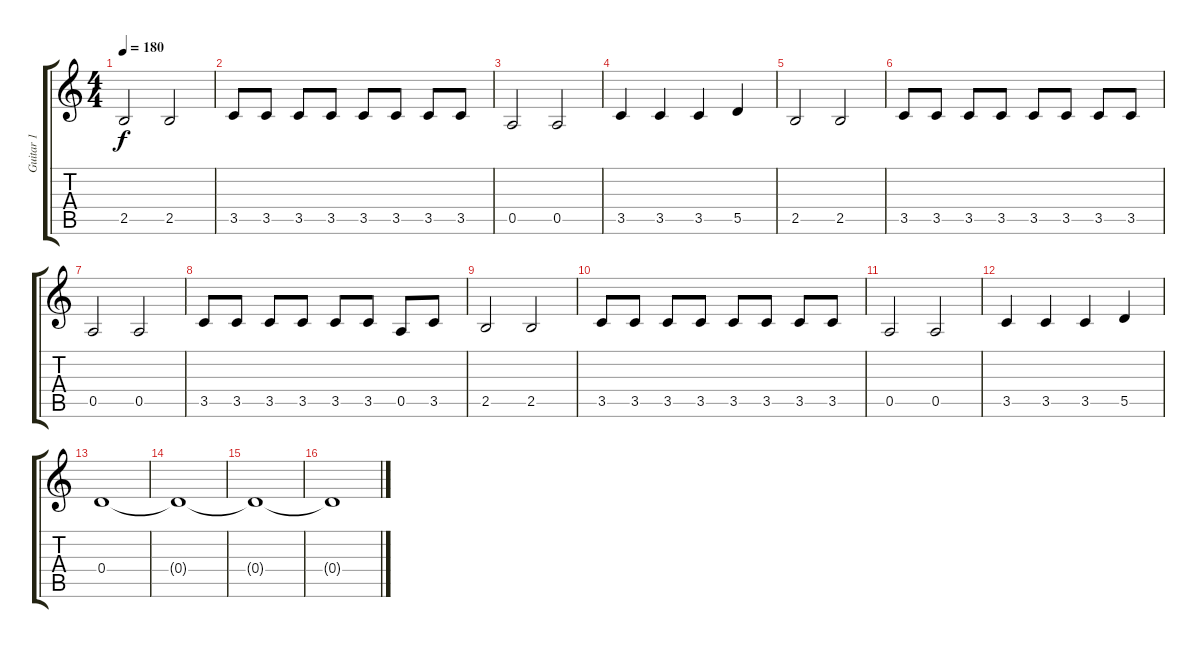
\track ("Guitar 1" "Guitar 1") {instrument distortionguitar}
\staff {score tabs}
\tuning (E4 B3 G3 D3 A2 E2) {hide}
\ts (4 4)
\tempo 180
\clef g2
\ks c
2.5.2{dy f} 2.5.2 |
3.5.8 3.5.8 3.5.8 3.5.8 3.5.8 3.5.8 3.5.8 3.5.8 |
0.5.2 0.5.2 |
3.5.4 3.5.4 3.5.4 5.5.4 |
2.5.2 2.5.2 |
3.5.8 3.5.8 3.5.8 3.5.8 3.5.8 3.5.8 3.5.8 3.5.8 |
0.5.2 0.5.2 |
3.5.8 3.5.8 3.5.8 3.5.8 3.5.8 3.5.8 0.5.8 3.5.8 |
2.5.2 2.5.2 |
3.5.8 3.5.8 3.5.8 3.5.8 3.5.8 3.5.8 3.5.8 3.5.8 |
0.5.2 0.5.2 |
3.5.4 3.5.4 3.5.4 5.5.4 |
0.4.1{volume 0} |
0.4{t}.1 |
0.4{t}.1 |
0.4{t}.1
